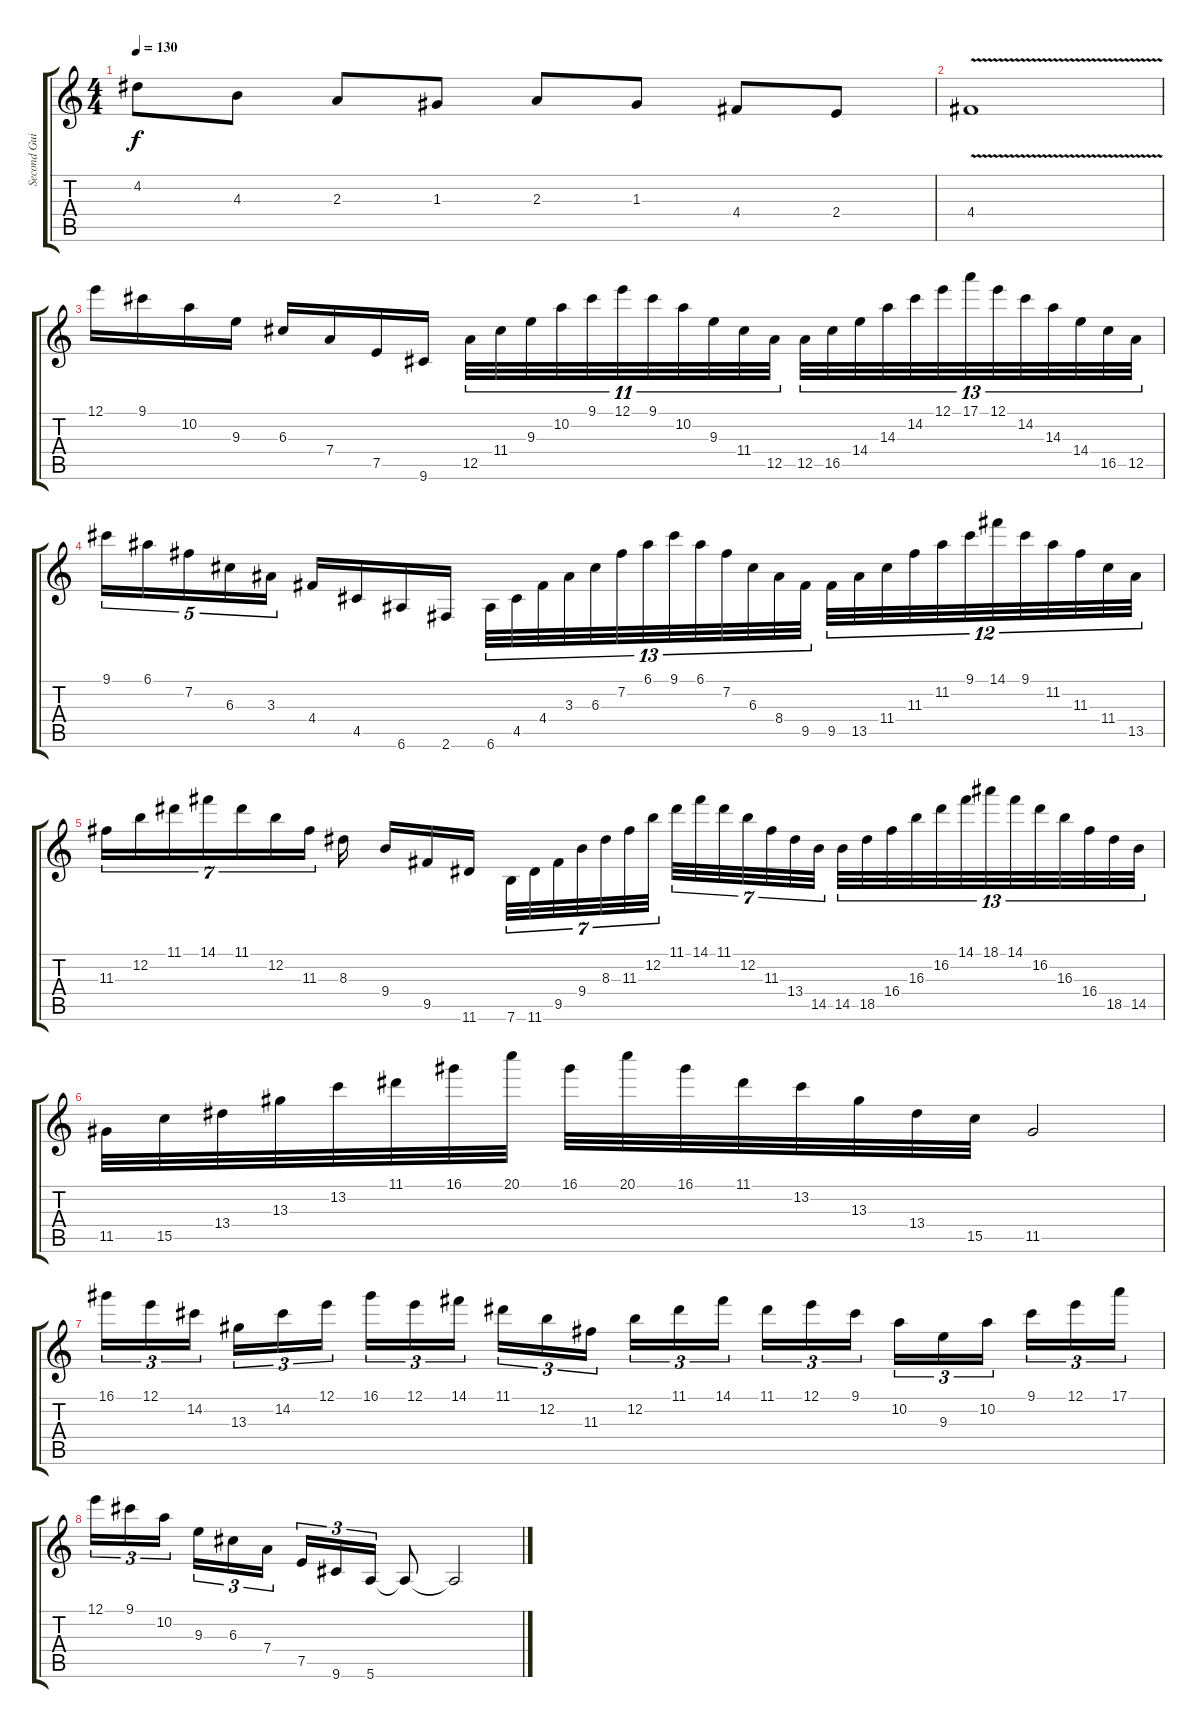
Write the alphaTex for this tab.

\track ("Second Guitar" "Second Gui") {instrument overdrivenguitar}
\staff {score tabs}
\tuning (E4 B3 G3 D3 A2 E2) {hide}
\ts (4 4)
\tempo 130
\clef g2
\ks c
4.2.8{dy f} 4.3.8 2.3.8 1.3.8 2.3.8 1.3.8 4.4.8 2.4.8 |
4.4{v}.1 |
12.1.16 9.1.16 10.2.16 9.3.16 6.3.16 7.4.16 7.5.16 9.6.16 12.5.32{tu (11 8)} 11.4.32{tu (11 8)} 9.3.32{tu (11 8)} 10.2.32{tu (11 8)} 9.1.32{tu (11 8)} 12.1.32{tu (11 8)} 9.1.32{tu (11 8)} 10.2.32{tu (11 8)} 9.3.32{tu (11 8)} 11.4.32{tu (11 8)} 12.5.32{tu (11 8)} 12.5.32{tu (13 8)} 16.5.32{tu (13 8)} 14.4.32{tu (13 8)} 14.3.32{tu (13 8)} 14.2.32{tu (13 8)} 12.1.32{tu (13 8)} 17.1.32{tu (13 8)} 12.1.32{tu (13 8)} 14.2.32{tu (13 8)} 14.3.32{tu (13 8)} 14.4.32{tu (13 8)} 16.5.32{tu (13 8)} 12.5.32{tu (13 8)} |
9.1.16{tu (5 4)} 6.1.16{tu (5 4)} 7.2.16{tu (5 4)} 6.3.16{tu (5 4)} 3.3.16{tu (5 4)} 4.4.16 4.5.16 6.6.16 2.6.16 6.6.32{tu (13 8)} 4.5.32{tu (13 8)} 4.4.32{tu (13 8)} 3.3.32{tu (13 8)} 6.3.32{tu (13 8)} 7.2.32{tu (13 8)} 6.1.32{tu (13 8)} 9.1.32{tu (13 8)} 6.1.32{tu (13 8)} 7.2.32{tu (13 8)} 6.3.32{tu (13 8)} 8.4.32{tu (13 8)} 9.5.32{tu (13 8)} 9.5.32{tu (12 8)} 13.5.32{tu (12 8)} 11.4.32{tu (12 8)} 11.3.32{tu (12 8)} 11.2.32{tu (12 8)} 9.1.32{tu (12 8)} 14.1.32{tu (12 8)} 9.1.32{tu (12 8)} 11.2.32{tu (12 8)} 11.3.32{tu (12 8)} 11.4.32{tu (12 8)} 13.5.32{tu (12 8)} |
11.3.16{tu (7 4)} 12.2.16{tu (7 4)} 11.1.16{tu (7 4)} 14.1.16{tu (7 4)} 11.1.16{tu (7 4)} 12.2.16{tu (7 4)} 11.3.16{tu (7 4)} 8.3.16 9.4.16 9.5.16 11.6.16 7.6.32{tu (7 4)} 11.6.32{tu (7 4)} 9.5.32{tu (7 4)} 9.4.32{tu (7 4)} 8.3.32{tu (7 4)} 11.3.32{tu (7 4)} 12.2.32{tu (7 4)} 11.1.32{tu (7 4)} 14.1.32{tu (7 4)} 11.1.32{tu (7 4)} 12.2.32{tu (7 4)} 11.3.32{tu (7 4)} 13.4.32{tu (7 4)} 14.5.32{tu (7 4)} 14.5.32{tu (13 8)} 18.5.32{tu (13 8)} 16.4.32{tu (13 8)} 16.3.32{tu (13 8)} 16.2.32{tu (13 8)} 14.1.32{tu (13 8)} 18.1.32{tu (13 8)} 14.1.32{tu (13 8)} 16.2.32{tu (13 8)} 16.3.32{tu (13 8)} 16.4.32{tu (13 8)} 18.5.32{tu (13 8)} 14.5.32{tu (13 8)} |
11.5.32 15.5.32 13.4.32 13.3.32 13.2.32 11.1.32 16.1.32 20.1.32 16.1.32 20.1.32 16.1.32 11.1.32 13.2.32 13.3.32 13.4.32 15.5.32 11.5.2 |
16.1.16{tu (3 2)} 12.1.16{tu (3 2)} 14.2.16{tu (3 2)} 13.3.16{tu (3 2)} 14.2.16{tu (3 2)} 12.1.16{tu (3 2)} 16.1.16{tu (3 2)} 12.1.16{tu (3 2)} 14.1.16{tu (3 2)} 11.1.16{tu (3 2)} 12.2.16{tu (3 2)} 11.3.16{tu (3 2)} 12.2.16{tu (3 2)} 11.1.16{tu (3 2)} 14.1.16{tu (3 2)} 11.1.16{tu (3 2)} 12.1.16{tu (3 2)} 9.1.16{tu (3 2)} 10.2.16{tu (3 2)} 9.3.16{tu (3 2)} 10.2.16{tu (3 2)} 9.1.16{tu (3 2)} 12.1.16{tu (3 2)} 17.1.16{tu (3 2)} |
12.1.16{tu (3 2)} 9.1.16{tu (3 2)} 10.2.16{tu (3 2)} 9.3.16{tu (3 2)} 6.3.16{tu (3 2)} 7.4.16{tu (3 2)} 7.5.16{tu (3 2)} 9.6.16{tu (3 2)} 5.6.16{tu (3 2)} 5.6{t}.8 5.6{t}.2
